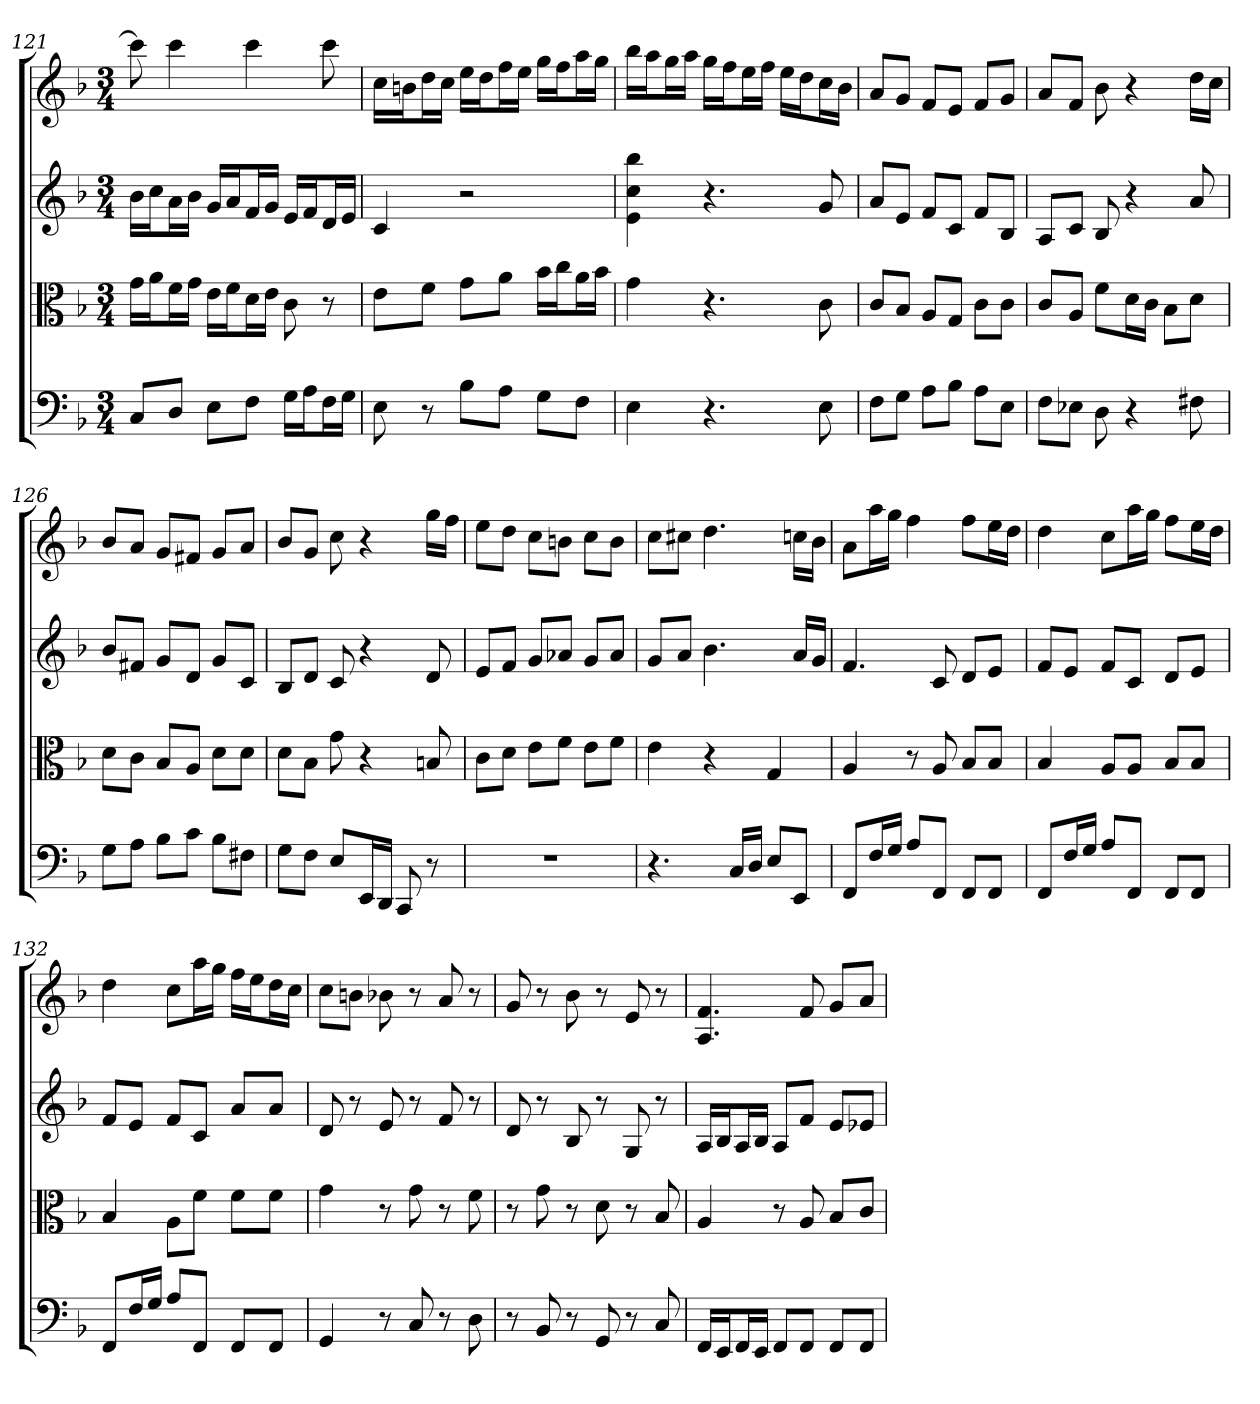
**kern	**kern	**kern	**kern
*part4	*part3	*part2	*part1
*staff4	*staff3	*staff2	*staff1
*clefF4	*clefC3	*	*
*k[b-]	*k[b-]	*k[b-]	*k[b-]
*F:	*F:	*F:	*F:
*M3/4	*M3/4	*M3/4	*M3/4
=121	=121	=121	=121
8C/L	16g\LL	16b-LL	8ccc]
.	16a\J	16ccJ	.
8D/J	16f\L	16aL	4ccc
.	16g\JJ	16b-JJ	.
8E\L	16e\LL	16gLL	.
.	16f\J	16aJ	.
8F\J	16d\L	16fL	4ccc
.	16e\JJ	16gJJ	.
16G\LL	8c	16eLL	.
16A\J	.	16fJ	.
16F\L	8r	16dL	8ccc
16G\JJ	.	16eJJ	.
=122	=122	=122	=122
8E	8e\L	4c	16ccLL
.	.	.	16bnJ
8r	8f\J	.	16ddL
.	.	.	16ccJJ
8B-\L	8g\L	2r	16eeLL
.	.	.	16ddJ
8A\J	8a\J	.	16ffL
.	.	.	16eeJJ
8G\L	16b-\LL	.	16ggLL
.	16cc\J	.	16ffJ
8F\J	16a\L	.	16aaL
.	16b-\JJ	.	16ggJJ
=123	=123	=123	=123
4E	4g	4e 4cc 4bb-	16bb-LL
.	.	.	16aaJ
.	.	.	16ggL
.	.	.	16aaJJ
4.r	4.r	4.r	16ggLL
.	.	.	16ffJ
.	.	.	16eeL
.	.	.	16ffJJ
.	.	.	16eeLL
.	.	.	16ddJ
8E	8c	8g	16ccL
.	.	.	16b-JJ
=124	=124	=124	=124
8F\L	8c/L	8aL	8aL
8G\J	8B-/J	8eJ	8gJ
8A\L	8A/L	8fL	8fL
8B-\J	8G/J	8cJ	8eJ
8A\L	8c\L	8fL	8fL
8E\J	8c\J	8B-J	8gJ
=125	=125	=125	=125
8F\L	8c/L	8AL	8aL
8E-X\J	8A/J	8cJ	8fJ
8D	8f\L	8B-	8b-
4r	16d\L	4r	4r
.	16c\JJ	.	.
.	8B-\L	.	.
8F#X	8d\J	8a	16ddLL
.	.	.	16ccJJ
=126	=126	=126	=126
8G\L	8d\L	8b-L	8b-L
8A\J	8c\J	8f#XJ	8aJ
8B-\L	8B-/L	8gL	8gL
8c\J	8A/J	8dJ	8f#XJ
8B-\L	8d\L	8gL	8gL
8F#X\J	8d\J	8cJ	8aJ
=127	=127	=127	=127
8G\L	8d\L	8B-L	8b-L
8F\J	8B-\J	8dJ	8gJ
8E/L	8g	8c	8cc
16EE/L	4r	4r	4r
16DD/JJ	.	.	.
8CC	.	.	.
8r	8Bn	8d	16ggLL
.	.	.	16ffJJ
=128	=128	=128	=128
2.r	8c\L	8eL	8eeL
.	8d\J	8fJ	8ddJ
.	8e\L	8gL	8ccL
.	8f\J	8a-XJ	8bnJ
.	8e\L	8gL	8ccL
.	8f\J	8a-J	8bJ
=129	=129	=129	=129
4.r	4e	8gL	8ccL
.	.	8aJ	8cc#XJ
.	4r	4.b-	4.dd
16C/LL	.	.	.
16D/JJ	.	.	.
8E/L	4G	.	.
8EE/J	.	16aLL	16ccnLL
.	.	16gJJ	16b-JJ
=130	=130	=130	=130
8FF/L	4A	4.f	8aL
16F/L	.	.	16aaL
16G/JJ	.	.	16ggJJ
8A/L	8r	.	4ff
8FF/J	8A	8c	.
8FF/L	8B-/L	8dL	8ffL
8FF/J	8B-/J	8eJ	16eeL
.	.	.	16ddJJ
=131	=131	=131	=131
8FF/L	4B-	8fL	4dd
16F/L	.	8eJ	.
16G/JJ	.	.	.
8A/L	8A/L	8fL	8ccL
8FF/J	8A/J	8cJ	16aaL
.	.	.	16ggJJ
8FF/L	8B-/L	8dL	8ffL
8FF/J	8B-/J	8eJ	16eeL
.	.	.	16ddJJ
=132	=132	=132	=132
8FF/L	4B-	8fL	4dd
16F/L	.	8eJ	.
16G/JJ	.	.	.
8A/L	8A\L	8fL	8ccL
8FF/J	8f\J	8cJ	16aaL
.	.	.	16ggJJ
8FF/L	8f\L	8aL	16ffLL
.	.	.	16eeJ
8FF/J	8f\J	8aJ	16ddL
.	.	.	16ccJJ
=133	=133	=133	=133
4GG	4g	8d	8ccL
.	.	8r	8bnJ
8r	8r	8e	8b-X
8C	8g	8r	8r
8r	8r	8f	8a
8D	8f	8r	8r
=134	=134	=134	=134
8r	8r	8d	8g
8BB-	8g	8r	8r
8r	8r	8B-	8b-
8GG	8d	8r	8r
8r	8r	8G	8e
8C	8B-	8r	8r
=135	=135	=135	=135
16FF/LL	4A	16ALL	4.A 4.f
16EE/J	.	16B-J	.
16FF/L	.	16AL	.
16EE/JJ	.	16B-JJ	.
8FF/L	8r	8AL	.
8FF/J	8A	8fJ	8f
8FF/L	8B-/L	8eL	8gL
8FF/J	8c/J	8e-XJ	8aJ
=	=	=	=
*-	*-	*-	*-
